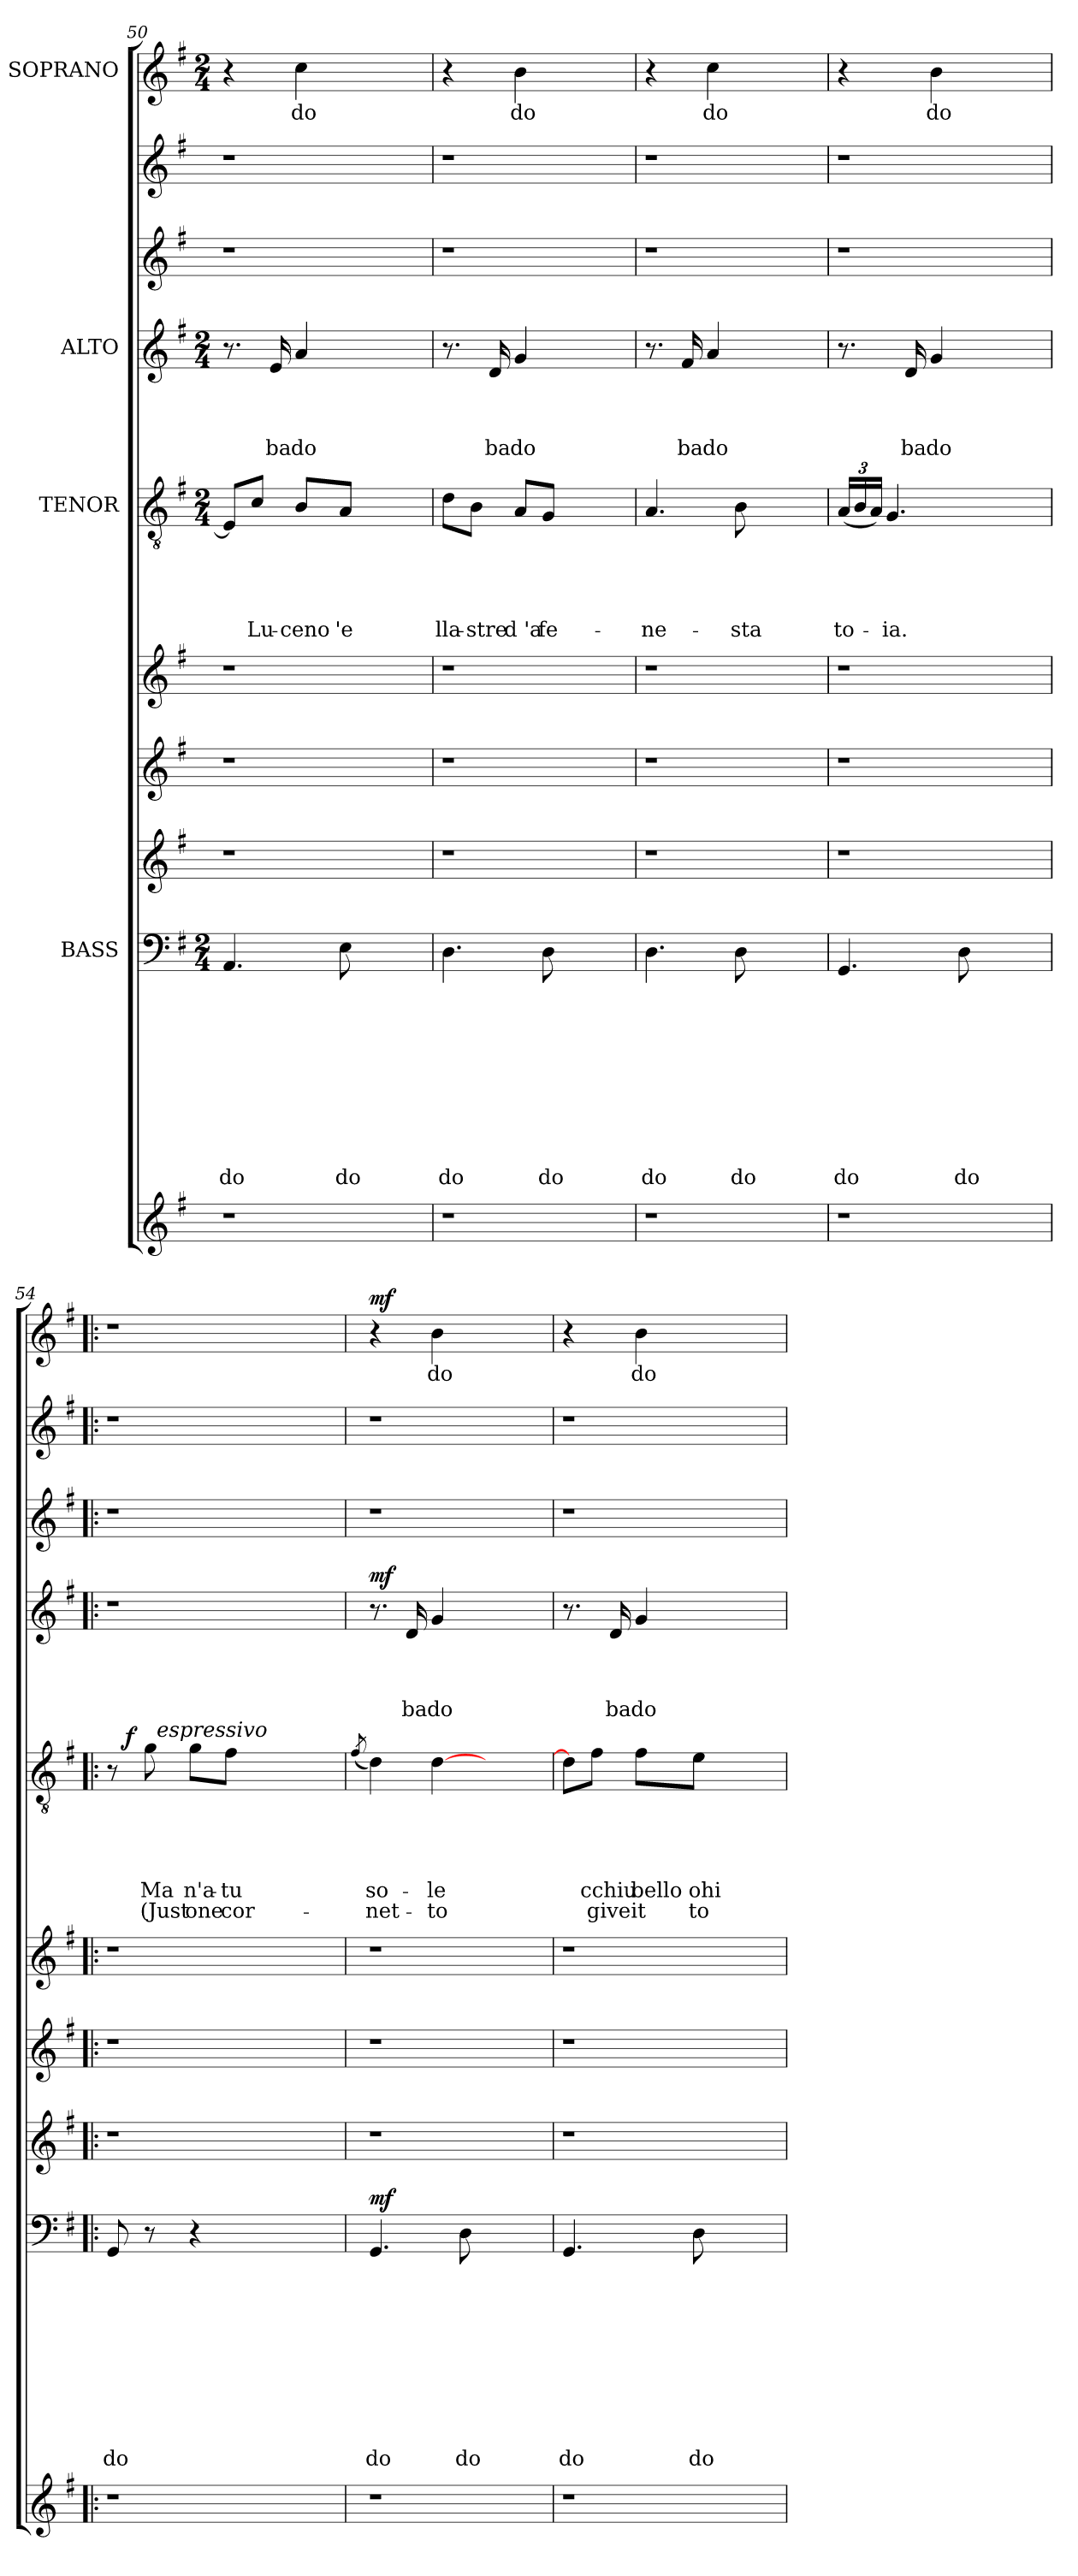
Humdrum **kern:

**kern	**kern	**text	**text	**text	**text	**text	**text	**text	**text	**text	**text	**dynam	**kern	**kern	**kern	**kern	**text	**text	**text	**text	**text	**text	**dynam	**kern	**text	**text	**text	**text	**dynam	**kern	**kern	**kern	**text	**dynam
*part10	*part9	*part9	*part9	*part9	*part9	*part9	*part9	*part9	*part9	*part9	*part9	*part9	*part8	*part7	*part6	*part5	*part5	*part5	*part5	*part5	*part5	*part5	*part5	*part4	*part4	*part4	*part4	*part4	*part4	*part3	*part2	*part1	*part1	*part1
*staff10	*staff9	*staff9	*staff9	*staff9	*staff9	*staff9	*staff9	*staff9	*staff9	*staff9	*staff9	*staff9	*staff8	*staff7	*staff6	*staff5	*staff5	*staff5	*staff5	*staff5	*staff5	*staff5	*staff5	*staff4	*staff4	*staff4	*staff4	*staff4	*staff4	*staff3	*staff2	*staff1	*staff1	*staff1
*	*I"BASS	*	*	*	*	*	*	*	*	*	*	*	*	*	*	*I"TENOR	*	*	*	*	*	*	*	*I"ALTO	*	*	*	*	*	*	*	*I"SOPRANO	*	*
!!LO:LB:g=z
*clefG2	*clefF4	*	*	*	*	*	*	*	*	*	*	*	*clefG2	*clefG2	*clefG2	*clefGv2	*	*	*	*	*	*	*	*clefG2	*	*	*	*	*	*clefG2	*clefG2	*clefG2	*	*
*k[f#]	*k[f#]	*	*	*	*	*	*	*	*	*	*	*	*k[f#]	*k[f#]	*k[f#]	*k[f#]	*	*	*	*	*	*	*	*k[f#]	*	*	*	*	*	*k[f#]	*k[f#]	*k[f#]	*	*
*G:	*G:	*	*	*	*	*	*	*	*	*	*	*	*G:	*G:	*G:	*G:	*	*	*	*	*	*	*	*G:	*	*	*	*	*	*G:	*G:	*G:	*	*
*	*M2/4	*	*	*	*	*	*	*	*	*	*	*	*	*	*	*M2/4	*	*	*	*	*	*	*	*M2/4	*	*	*	*	*	*	*	*M2/4	*	*
=50	=50	=50	=50	=50	=50	=50	=50	=50	=50	=50	=50	=50	=50	=50	=50	=50	=50	=50	=50	=50	=50	=50	=50	=50	=50	=50	=50	=50	=50	=50	=50	=50	=50	=50
!	!	!	!	!	!	!	!	!	!	!	!LO:LY:b	!	!	!	!	!	!	!	!	!	!	!	!	!	!	!	!	!	!	!	!	!	!	!
1r	4.AA/	.	.	.	.	.	.	.	.	.	do	.	1r	1r	1r	8E/L]	.	.	.	.	.	.	.	8.r	.	.	.	.	.	1r	1r	4r	.	.
!	!	!	!	!	!	!	!	!	!	!	!	!	!	!	!	!	!	!	!	!	!LO:LY:b	!	!	!	!	!	!	!	!	!	!	!	!	!
.	.	.	.	.	.	.	.	.	.	.	.	.	.	.	.	8c/J	.	.	.	.	Lu-	.	.	.	.	.	.	.	.	.	.	.	.	.
!	!	!	!	!	!	!	!	!	!	!	!	!	!	!	!	!	!	!	!	!	!	!	!	!	!	!	!	!LO:LY:b	!	!	!	!	!	!
.	.	.	.	.	.	.	.	.	.	.	.	.	.	.	.	.	.	.	.	.	.	.	.	16e/	.	.	.	ba	.	.	.	.	.	.
!	!	!	!	!	!	!	!	!	!	!	!	!	!	!	!	!	!	!	!	!	!LO:LY:b	!	!	!	!	!	!	!LO:LY:b	!	!	!	!	!LO:LY:b	!
.	.	.	.	.	.	.	.	.	.	.	.	.	.	.	.	8B/L	.	.	.	.	-ce­no	.	.	4a/	.	.	.	do	.	.	.	4cc\	do	.
!	!	!	!	!	!	!	!	!	!	!	!LO:LY:b	!	!	!	!	!	!	!	!	!	!LO:LY:b	!	!	!	!	!	!	!	!	!	!	!	!	!
.	8E\	.	.	.	.	.	.	.	.	.	do	.	.	.	.	8A/J	.	.	.	.	'e	.	.	.	.	.	.	.	.	.	.	.	.	.
.	2ryy	.	.	.	.	.	.	.	.	.	.	.	.	.	.	2ryy	.	.	.	.	.	.	.	2ryy	.	.	.	.	.	.	.	2ryy	.	.
=51	=51	=51	=51	=51	=51	=51	=51	=51	=51	=51	=51	=51	=51	=51	=51	=51	=51	=51	=51	=51	=51	=51	=51	=51	=51	=51	=51	=51	=51	=51	=51	=51	=51	=51
!	!	!	!	!	!	!	!	!	!	!	!LO:LY:b	!	!	!	!	!	!	!	!	!	!LO:LY:b	!	!	!	!	!	!	!	!	!	!	!	!	!
1r	4.D\	.	.	.	.	.	.	.	.	.	do	.	1r	1r	1r	8d\L	.	.	.	.	lla-	.	.	8.r	.	.	.	.	.	1r	1r	4r	.	.
!	!	!	!	!	!	!	!	!	!	!	!	!	!	!	!	!	!	!	!	!	!LO:LY:b:rj	!	!	!	!	!	!	!	!	!	!	!	!	!
.	.	.	.	.	.	.	.	.	.	.	.	.	.	.	.	8B\J	.	.	.	.	-stre	.	.	.	.	.	.	.	.	.	.	.	.	.
!	!	!	!	!	!	!	!	!	!	!	!	!	!	!	!	!	!	!	!	!	!	!	!	!	!	!	!	!LO:LY:b	!	!	!	!	!	!
.	.	.	.	.	.	.	.	.	.	.	.	.	.	.	.	.	.	.	.	.	.	.	.	16d/	.	.	.	ba	.	.	.	.	.	.
!	!	!	!	!	!	!	!	!	!	!	!	!	!	!	!	!	!	!	!	!	!LO:LY:b:rj	!	!	!	!	!	!	!LO:LY:b	!	!	!	!	!LO:LY:b	!
.	.	.	.	.	.	.	.	.	.	.	.	.	.	.	.	8A/L	.	.	.	.	d 'a	.	.	4g/	.	.	.	do	.	.	.	4b\	do	.
!	!	!	!	!	!	!	!	!	!	!	!LO:LY:b	!	!	!	!	!	!	!	!	!	!LO:LY:b	!	!	!	!	!	!	!	!	!	!	!	!	!
.	8D\	.	.	.	.	.	.	.	.	.	do	.	.	.	.	8G/J	.	.	.	.	fe-	.	.	.	.	.	.	.	.	.	.	.	.	.
.	2ryy	.	.	.	.	.	.	.	.	.	.	.	.	.	.	2ryy	.	.	.	.	.	.	.	2ryy	.	.	.	.	.	.	.	2ryy	.	.
=52	=52	=52	=52	=52	=52	=52	=52	=52	=52	=52	=52	=52	=52	=52	=52	=52	=52	=52	=52	=52	=52	=52	=52	=52	=52	=52	=52	=52	=52	=52	=52	=52	=52	=52
!	!	!	!	!	!	!	!	!	!	!	!LO:LY:b	!	!	!	!	!	!	!	!	!	!LO:LY:b	!	!	!	!	!	!	!	!	!	!	!	!	!
1r	4.D\	.	.	.	.	.	.	.	.	.	do	.	1r	1r	1r	4.A/	.	.	.	.	-ne-	.	.	8.r	.	.	.	.	.	1r	1r	4r	.	.
!	!	!	!	!	!	!	!	!	!	!	!	!	!	!	!	!	!	!	!	!	!	!	!	!	!	!	!	!LO:LY:b	!	!	!	!	!	!
.	.	.	.	.	.	.	.	.	.	.	.	.	.	.	.	.	.	.	.	.	.	.	.	16f#/	.	.	.	ba	.	.	.	.	.	.
!	!	!	!	!	!	!	!	!	!	!	!	!	!	!	!	!	!	!	!	!	!	!	!	!	!	!	!	!LO:LY:b	!	!	!	!	!LO:LY:b	!
.	.	.	.	.	.	.	.	.	.	.	.	.	.	.	.	.	.	.	.	.	.	.	.	4a/	.	.	.	do	.	.	.	4cc\	do	.
!	!	!	!	!	!	!	!	!	!	!	!LO:LY:b	!	!	!	!	!	!	!	!	!	!LO:LY:b	!	!	!	!	!	!	!	!	!	!	!	!	!
.	8D\	.	.	.	.	.	.	.	.	.	do	.	.	.	.	8B\	.	.	.	.	-sta	.	.	.	.	.	.	.	.	.	.	.	.	.
.	2ryy	.	.	.	.	.	.	.	.	.	.	.	.	.	.	2ryy	.	.	.	.	.	.	.	2ryy	.	.	.	.	.	.	.	2ryy	.	.
=53	=53	=53	=53	=53	=53	=53	=53	=53	=53	=53	=53	=53	=53	=53	=53	=53	=53	=53	=53	=53	=53	=53	=53	=53	=53	=53	=53	=53	=53	=53	=53	=53	=53	=53
!	!	!	!	!	!	!	!	!	!	!	!LO:LY:b	!	!	!	!	!	!	!	!	!	!	!	!	!	!	!	!	!	!	!	!	!	!	!
*	*	*	*	*	*	*	*	*	*	*	*	*	*	*	*	*Xbrackettup	*	*	*	*	*	*	*	*	*	*	*	*	*	*	*	*	*	*
!	!	!	!	!	!	!	!	!	!	!	!	!	!	!	!	!	!	!	!	!	!LO:LY:b	!	!	!	!	!	!	!	!	!	!	!	!	!
1r	4.GG/	.	.	.	.	.	.	.	.	.	do	.	1r	1r	1r	(<24A/LL	.	.	.	.	to-	.	.	8.r	.	.	.	.	.	1r	1r	4r	.	.
.	.	.	.	.	.	.	.	.	.	.	.	.	.	.	.	24B/	.	.	.	.	.	.	.	.	.	.	.	.	.	.	.	.	.	.
.	.	.	.	.	.	.	.	.	.	.	.	.	.	.	.	24A/JJ)	.	.	.	.	.	.	.	.	.	.	.	.	.	.	.	.	.	.
!	!	!	!	!	!	!	!	!	!	!	!	!	!	!	!	!	!	!	!	!	!LO:LY:b	!	!	!	!	!	!	!	!	!	!	!	!	!
.	.	.	.	.	.	.	.	.	.	.	.	.	.	.	.	4.G/	.	.	.	.	-ia.	.	.	.	.	.	.	.	.	.	.	.	.	.
!	!	!	!	!	!	!	!	!	!	!	!	!	!	!	!	!	!	!	!	!	!	!	!	!	!	!	!	!LO:LY:b	!	!	!	!	!	!
.	.	.	.	.	.	.	.	.	.	.	.	.	.	.	.	.	.	.	.	.	.	.	.	16d/	.	.	.	ba	.	.	.	.	.	.
!	!	!	!	!	!	!	!	!	!	!	!	!	!	!	!	!	!	!	!	!	!	!	!	!	!	!	!	!LO:LY:b	!	!	!	!	!LO:LY:b	!
.	.	.	.	.	.	.	.	.	.	.	.	.	.	.	.	.	.	.	.	.	.	.	.	4g/	.	.	.	do	.	.	.	4b\	do	.
!	!	!	!	!	!	!	!	!	!	!	!LO:LY:b	!	!	!	!	!	!	!	!	!	!	!	!	!	!	!	!	!	!	!	!	!	!	!
.	8D\	.	.	.	.	.	.	.	.	.	do	.	.	.	.	.	.	.	.	.	.	.	.	.	.	.	.	.	.	.	.	.	.	.
.	2ryy	.	.	.	.	.	.	.	.	.	.	.	.	.	.	2ryy	.	.	.	.	.	.	.	2ryy	.	.	.	.	.	.	.	2ryy	.	.
=54!|:	=54!|:	=54!|:	=54!|:	=54!|:	=54!|:	=54!|:	=54!|:	=54!|:	=54!|:	=54!|:	=54!|:	=54!|:	=54!|:	=54!|:	=54!|:	=54!|:	=54!|:	=54!|:	=54!|:	=54!|:	=54!|:	=54!|:	=54!|:	=54!|:	=54!|:	=54!|:	=54!|:	=54!|:	=54!|:	=54!|:	=54!|:	=54!|:	=54!|:	=54!|:
!	!	!	!	!	!	!	!	!	!	!	!LO:LY:b	!	!	!	!	!	!	!	!	!	!	!	!	!LO:N:vis=1	!	!	!	!	!	!	!	!LO:N:vis=1	!	!
*	*	*	*	*	*	*	*	*	*	*	*	*	*	*	*	*^	*	*	*	*	*	*	*	*	*	*	*	*	*	*	*	*	*	*
*	*	*	*	*	*	*	*	*	*	*	*	*	*	*	*	*	*^	*	*	*	*	*	*	*	*	*	*	*	*	*	*	*	*	*	*
1r	8GG/	.	.	.	.	.	.	.	.	.	do	.	1r	1r	1r	8r	16ryy	12..ryy	.	.	.	.	.	.	.	2r	.	.	.	.	.	1r	1r	2r	.	.
!	!	!	!	!	!	!	!	!	!	!	!	!	!	!	!	!	!	!	!	!	!	!	!	!	!LO:DY:a	!	!	!	!	!	!	!	!	!	!	!
.	.	.	.	.	.	.	.	.	.	.	.	.	.	.	.	.	2...ryy	.	.	.	.	.	.	.	f	.	.	.	.	.	.	.	.	.	.	.
!	!	!	!	!	!	!	!	!	!	!	!	!	!	!	!	!	!	!	!	!	!	!	!LO:LY:b	!LO:LY:b	!	!	!	!	!	!	!	!	!	!	!	!
.	8r	.	.	.	.	.	.	.	.	.	.	.	.	.	.	8g\	.	.	.	.	.	.	Ma	(Just	.	.	.	.	.	.	.	.	.	.	.	.
!	!	!	!	!	!	!	!	!	!	!	!	!	!	!	!	!	!	!LO:TX:a:i:t=espressivo	!	!	!	!	!	!	!	!	!	!	!	!	!	!	!	!	!	!
.	.	.	.	.	.	.	.	.	.	.	.	.	.	.	.	.	.	3%2ryy	.	.	.	.	.	.	.	.	.	.	.	.	.	.	.	.	.	.
!	!	!	!	!	!	!	!	!	!	!	!	!	!	!	!	!	!	!	!	!	!	!	!LO:LY:b	!LO:LY:b	!	!	!	!	!	!	!	!	!	!	!	!
.	4r	.	.	.	.	.	.	.	.	.	.	.	.	.	.	8g\L	.	.	.	.	.	.	n'a-	one	.	.	.	.	.	.	.	.	.	.	.	.
!	!	!	!	!	!	!	!	!	!	!	!	!	!	!	!	!	!	!	!	!	!	!	!LO:LY:b	!LO:LY:b	!	!	!	!	!	!	!	!	!	!	!	!
.	.	.	.	.	.	.	.	.	.	.	.	.	.	.	.	8f#\J	.	.	.	.	.	.	-tu	cor-	.	.	.	.	.	.	.	.	.	.	.	.
.	2ryy	.	.	.	.	.	.	.	.	.	.	.	.	.	.	2ryy	.	.	.	.	.	.	.	.	.	2ryy	.	.	.	.	.	.	.	2ryy	.	.
.	.	.	.	.	.	.	.	.	.	.	.	.	.	.	.	.	.	6ryy	.	.	.	.	.	.	.	.	.	.	.	.	.	.	.	.	.	.
.	.	.	.	.	.	.	.	.	.	.	.	.	.	.	.	.	.	48ryy	.	.	.	.	.	.	.	.	.	.	.	.	.	.	.	.	.	.
*	*	*	*	*	*	*	*	*	*	*	*	*	*	*	*	*v	*v	*v	*	*	*	*	*	*	*	*	*	*	*	*	*	*	*	*	*	*
=55	=55	=55	=55	=55	=55	=55	=55	=55	=55	=55	=55	=55	=55	=55	=55	=55	=55	=55	=55	=55	=55	=55	=55	=55	=55	=55	=55	=55	=55	=55	=55	=55	=55	=55
.	.	.	.	.	.	.	.	.	.	.	.	.	.	.	.	(>8qf#/	.	.	.	.	.	.	.	.	.	.	.	.	.	.	.	.	.	.
!	!	!	!	!	!	!	!	!	!	!	!LO:LY:b	!LO:DY:a	!	!	!	!	!	!	!	!	!LO:LY:b	!LO:LY:b	!	!	!	!	!	!	!LO:DY:a	!	!	!	!	!LO:DY:a
1r	4.GG/	.	.	.	.	.	.	.	.	.	do	mf	1r	1r	1r	4d\)	.	.	.	.	so-	-net-	.	8.r	.	.	.	.	mf	1r	1r	4r	.	mf
!	!	!	!	!	!	!	!	!	!	!	!	!	!	!	!	!	!	!	!	!	!	!	!	!	!	!	!	!LO:LY:b	!	!	!	!	!	!
.	.	.	.	.	.	.	.	.	.	.	.	.	.	.	.	.	.	.	.	.	.	.	.	16d/	.	.	.	ba	.	.	.	.	.	.
!	!	!	!	!	!	!	!	!	!	!	!	!	!	!	!	!	!	!	!	!	!LO:LY:b	!LO:LY:b	!	!	!	!	!	!LO:LY:b	!	!	!	!	!LO:LY:b	!
.	.	.	.	.	.	.	.	.	.	.	.	.	.	.	.	[>4d\	.	.	.	.	-le	-to	.	4g/	.	.	.	do	.	.	.	4b\	do	.
!	!	!	!	!	!	!	!	!	!	!	!LO:LY:b	!	!	!	!	!	!	!	!	!	!	!	!	!	!	!	!	!	!	!	!	!	!	!
.	8D\	.	.	.	.	.	.	.	.	.	do	.	.	.	.	.	.	.	.	.	.	.	.	.	.	.	.	.	.	.	.	.	.	.
.	2ryy	.	.	.	.	.	.	.	.	.	.	.	.	.	.	2ryy	.	.	.	.	.	.	.	2ryy	.	.	.	.	.	.	.	2ryy	.	.
=56	=56	=56	=56	=56	=56	=56	=56	=56	=56	=56	=56	=56	=56	=56	=56	=56	=56	=56	=56	=56	=56	=56	=56	=56	=56	=56	=56	=56	=56	=56	=56	=56	=56	=56
!	!	!	!	!	!	!	!	!	!	!	!LO:LY:b	!	!	!	!	!	!	!	!	!	!	!	!	!	!	!	!	!	!	!	!	!	!	!
1r	4.GG/	.	.	.	.	.	.	.	.	.	do	.	1r	1r	1r	8d\L]	.	.	.	.	.	.	.	8.r	.	.	.	.	.	1r	1r	4r	.	.
!	!	!	!	!	!	!	!	!	!	!	!	!	!	!	!	!	!	!	!	!	!LO:LY:b	!LO:LY:b	!	!	!	!	!	!	!	!	!	!	!	!
.	.	.	.	.	.	.	.	.	.	.	.	.	.	.	.	8f#\J	.	.	.	.	cchiu	give	.	.	.	.	.	.	.	.	.	.	.	.
!	!	!	!	!	!	!	!	!	!	!	!	!	!	!	!	!	!	!	!	!	!	!	!	!	!	!	!	!LO:LY:b	!	!	!	!	!	!
.	.	.	.	.	.	.	.	.	.	.	.	.	.	.	.	.	.	.	.	.	.	.	.	16d/	.	.	.	ba	.	.	.	.	.	.
!	!	!	!	!	!	!	!	!	!	!	!	!	!	!	!	!	!	!	!	!	!LO:LY:b	!LO:LY:b	!	!	!	!	!	!LO:LY:b	!	!	!	!	!LO:LY:b	!
.	.	.	.	.	.	.	.	.	.	.	.	.	.	.	.	8f#\L	.	.	.	.	bel­lo	it	.	4g/	.	.	.	do	.	.	.	4b\	do	.
!	!	!	!	!	!	!	!	!	!	!	!LO:LY:b	!	!	!	!	!	!	!	!	!	!LO:LY:b	!LO:LY:b	!	!	!	!	!	!	!	!	!	!	!	!
.	8D\	.	.	.	.	.	.	.	.	.	do	.	.	.	.	8e\J	.	.	.	.	ohi	to	.	.	.	.	.	.	.	.	.	.	.	.
.	2ryy	.	.	.	.	.	.	.	.	.	.	.	.	.	.	2ryy	.	.	.	.	.	.	.	2ryy	.	.	.	.	.	.	.	2ryy	.	.
=	=	=	=	=	=	=	=	=	=	=	=	=	=	=	=	=	=	=	=	=	=	=	=	=	=	=	=	=	=	=	=	=	=	=
*-	*-	*-	*-	*-	*-	*-	*-	*-	*-	*-	*-	*-	*-	*-	*-	*-	*-	*-	*-	*-	*-	*-	*-	*-	*-	*-	*-	*-	*-	*-	*-	*-	*-	*-
